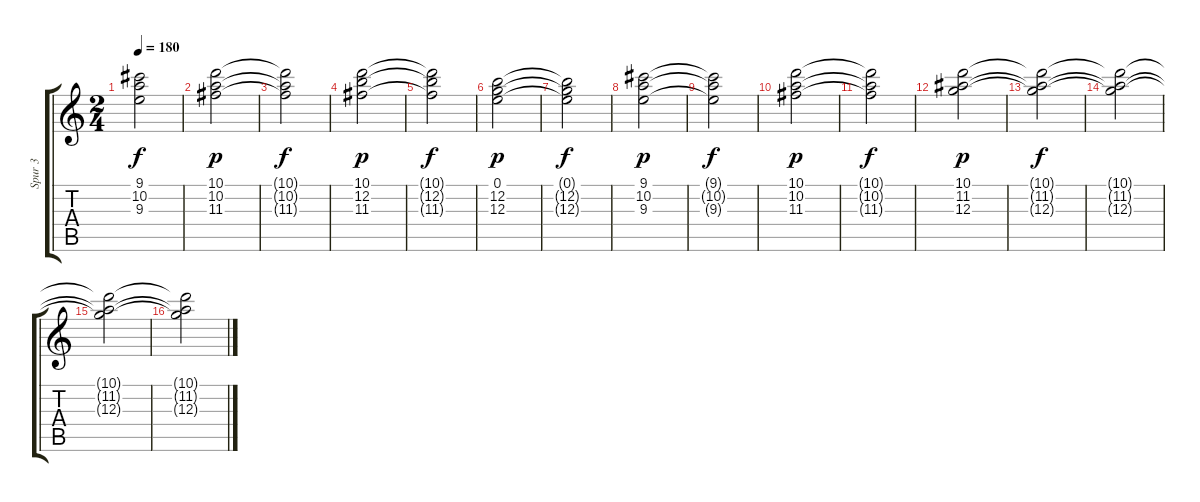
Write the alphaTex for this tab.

\track ("Spur 3" "Spur 3") {instrument acousticguitarnylon}
\staff {score tabs}
\tuning (E4 B3 G3 D3 A2 E2) {hide}
\ts (2 4)
\tempo 180
\clef g2
\ks c
(9.1{t} 10.2{t} 9.3{t}).2{dy f} |
(10.1 10.2 11.3).2{dy p} |
(10.1{t} 10.2{t} 11.3{t}).2{dy f} |
(10.1 12.2 11.3).2{dy p} |
(10.1{t} 12.2{t} 11.3{t}).2{dy f} |
(0.1 12.2 12.3).2{dy p} |
(0.1{t} 12.2{t} 12.3{t}).2{dy f} |
(9.1 10.2 9.3).2{dy p} |
(9.1{t} 10.2{t} 9.3{t}).2{dy f} |
(10.1 10.2 11.3).2{dy p} |
(10.1{t} 10.2{t} 11.3{t}).2{dy f} |
(10.1 11.2 12.3).2{dy p} |
(10.1{t} 11.2{t} 12.3{t}).2{dy f} |
(10.1{t} 11.2{t} 12.3{t}).2 |
(10.1{t} 11.2{t} 12.3{t}).2 |
(10.1{t} 11.2{t} 12.3{t}).2
